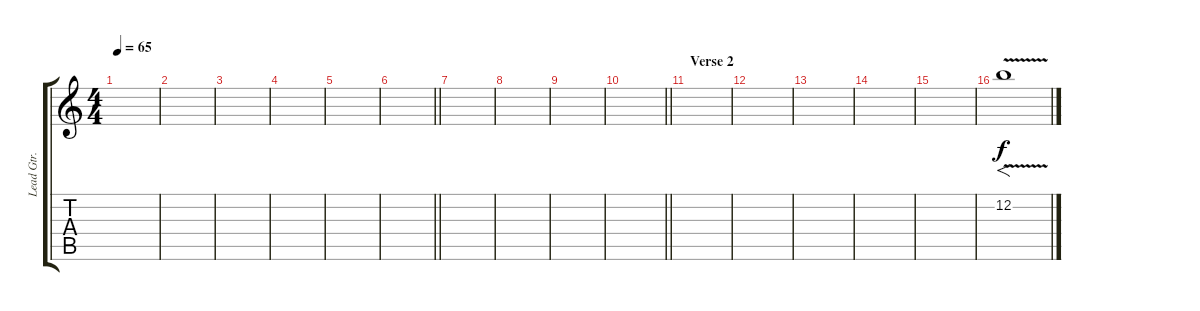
\track ("Lead Gtr." "Lead Gtr.") {instrument distortionguitar}
\staff {score tabs}
\tuning (E4 B3 G3 D3 A2 D2) {hide}
\ts (4 4)
\tempo 65
\clef g2
\ks c
|
|
|
|
|
\barLineRight lightlight
|
\section ("" "")
|
|
|
\barLineRight lightlight
|
\section ("" "Verse 2")
|
|
|
|
|
12.2{v}.1{f}
